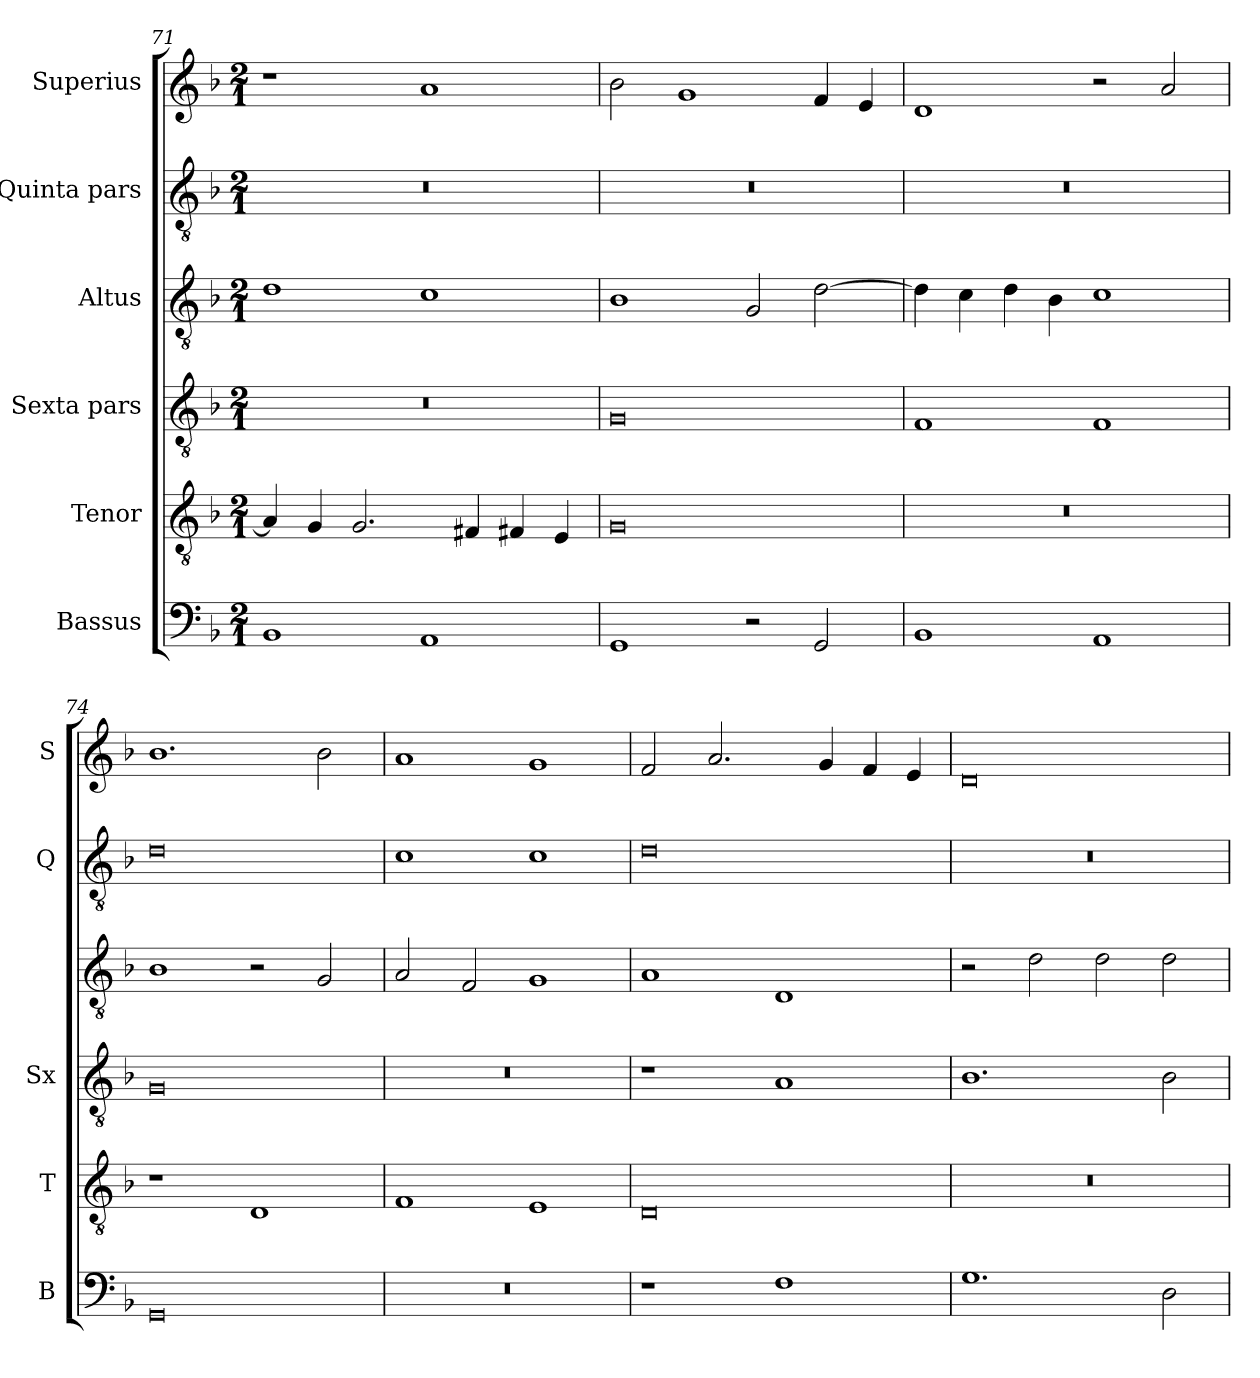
**kern	**kern	**kern	**kern	**kern	**kern
*part6	*part5	*part4	*part3	*part2	*part1
*staff6	*staff5	*staff4	*staff3	*staff2	*staff1
*I"Bassus	*I"Tenor	*I"Sexta pars	*I"Altus	*I"Quinta pars	*I"Superius
*I'B	*I'T	*I'Sx	*	*I'Q	*I'S
*clefF4	*clefGv2	*clefGv2	*clefGv2	*clefGv2	*clefG2
*k[b-]	*k[b-]	*k[b-]	*k[b-]	*k[b-]	*k[b-]
*M2/1	*M2/1	*M2/1	*M2/1	*M2/1	*M2/1
=71	=71	=71	=71	=71	=71
1BB-	4A/]	0r	1d	0r	1r
.	4G/	.	.	.	.
.	2.G/	.	.	.	.
1AA	.	.	1c	.	1a
.	4F#X/	.	.	.	.
.	4F#X/	.	.	.	.
.	4E/	.	.	.	.
=72	=72	=72	=72	=72	=72
1GG	0G	0G	1B-	0r	2b-\
.	.	.	.	.	1g
2r	.	.	2G/	.	.
2GG/	.	.	[2d\	.	4f/
.	.	.	.	.	4e/
=73	=73	=73	=73	=73	=73
1BB-	0r	1F	4d\]	0r	1d
.	.	.	4c\	.	.
.	.	.	4d\	.	.
.	.	.	4B-\	.	.
1AA	.	1F	1c	.	2r
.	.	.	.	.	2a/
=74	=74	=74	=74	=74	=74
0GG	1r	0G	1B-	0d	1.b-
.	1D/	.	2r	.	.
.	.	.	2G/	.	2b-\
=75	=75	=75	=75	=75	=75
0r	1F	0r	2A/	1c	1a
.	.	.	2F/	.	.
.	1E	.	1G	1c	1g
=76	=76	=76	=76	=76	=76
1r	0D	1r	1A	0d	2f/
.	.	.	.	.	2.a/
1F	.	1A	1D	.	.
.	.	.	.	.	4g/
.	.	.	.	.	4f/
.	.	.	.	.	4e/
=77	=77	=77	=77	=77	=77
1.G	0r	1.B-	2r	0r	0d
.	.	.	2d\	.	.
.	.	.	2d\	.	.
2D\	.	2B-\	2d\	.	.
=	=	=	=	=	=
*-	*-	*-	*-	*-	*-
